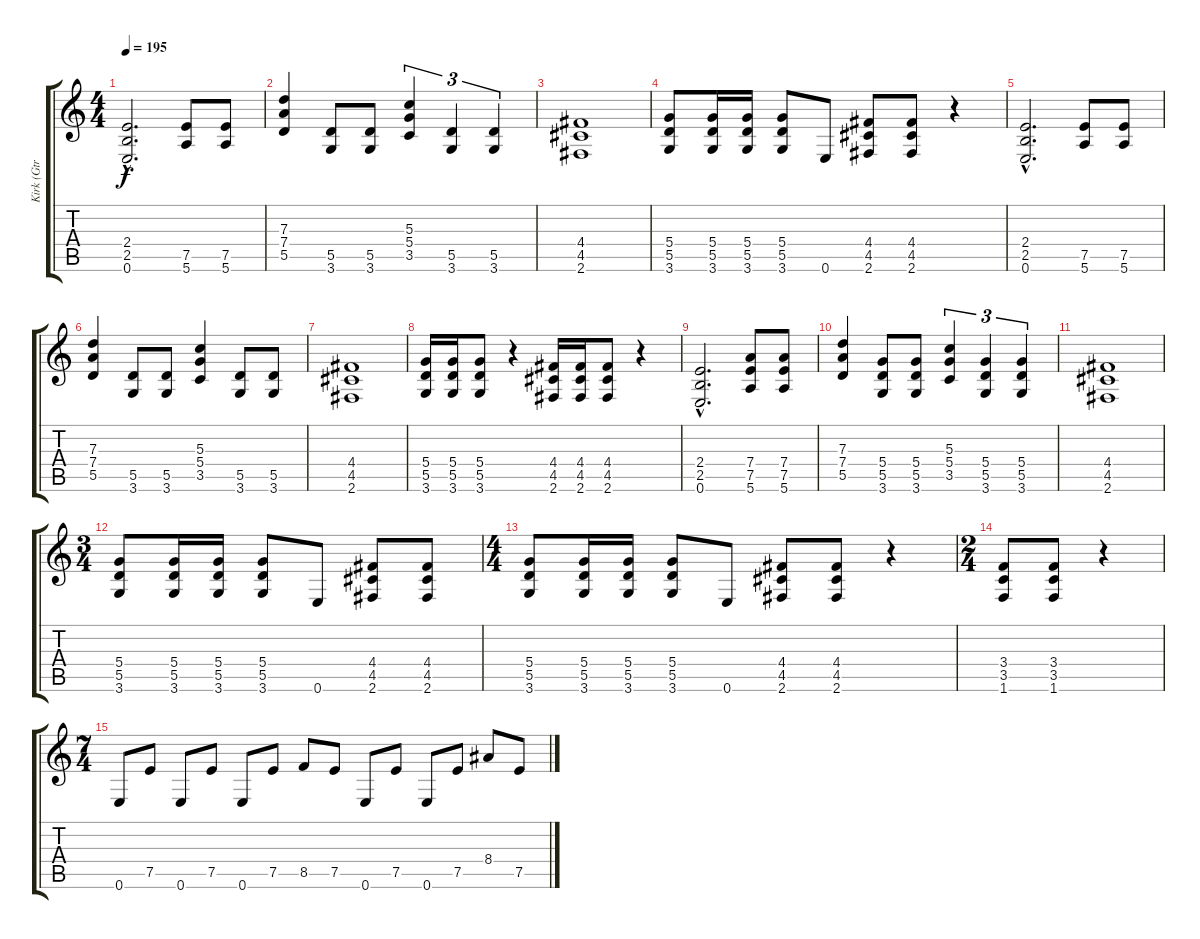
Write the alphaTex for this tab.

\track ("Kirk (Gtr 3)" "Kirk (Gtr ") {instrument distortionguitar}
\staff {score tabs}
\tuning (E4 B3 G3 D3 A2 E2) {hide}
\ts (4 4)
\tempo 195
\clef g2
\ks c
(2.4{hac} 2.5{hac} 0.6{hac}).2{d dy f} (7.5 5.6).8 (7.5 5.6).8 |
(7.3 7.4 5.5).4 (5.5 3.6).8 (5.5 3.6).8 (5.3 5.4 3.5).4{tu (3 2)} (5.5 3.6).4{tu (3 2)} (5.5 3.6).4{tu (3 2)} |
(4.4 4.5 2.6).1 |
(5.4 5.5 3.6).8 (5.4 5.5 3.6).16 (5.4 5.5 3.6).16 (5.4 5.5 3.6).8 0.6.8 (4.4 4.5 2.6).8 (4.4 4.5 2.6).8 r.4 |
(2.4{hac} 2.5{hac} 0.6{hac}).2{d} (7.5 5.6).8 (7.5 5.6).8 |
(7.3 7.4 5.5).4 (5.5 3.6).8 (5.5 3.6).8 (5.3 5.4 3.5).4 (5.5 3.6).8 (5.5 3.6).8 |
(4.4 4.5 2.6).1 |
(5.4 5.5 3.6).16 (5.4 5.5 3.6).16 (5.4 5.5 3.6).8 r.4 (4.4 4.5 2.6).16 (4.4 4.5 2.6).16 (4.4 4.5 2.6).8 r.4 |
(2.4{hac} 2.5{hac} 0.6{hac}).2{d} (7.4 7.5 5.6).8 (7.4 7.5 5.6).8 |
(7.3 7.4 5.5).4 (5.4 5.5 3.6).8 (5.4 5.5 3.6).8 (5.3 5.4 3.5).4{tu (3 2)} (5.4 5.5 3.6).4{tu (3 2)} (5.4 5.5 3.6).4{tu (3 2)} |
(4.4 4.5 2.6).1 |
\ts (3 4)
(5.4 5.5 3.6).8 (5.4 5.5 3.6).16 (5.4 5.5 3.6).16 (5.4 5.5 3.6).8 0.6.8 (4.4 4.5 2.6).8 (4.4 4.5 2.6).8 |
\ts (4 4)
(5.4 5.5 3.6).8 (5.4 5.5 3.6).16 (5.4 5.5 3.6).16 (5.4 5.5 3.6).8 0.6.8 (4.4 4.5 2.6).8 (4.4 4.5 2.6).8 r.4 |
\ts (2 4)
(3.4 3.5 1.6).8 (3.4 3.5 1.6).8 r.4 |
\ts (7 4)
0.6.8 7.5.8 0.6.8 7.5.8 0.6.8 7.5.8 8.5.8 7.5.8 0.6.8 7.5.8 0.6.8 7.5.8 8.4.8 7.5.8
